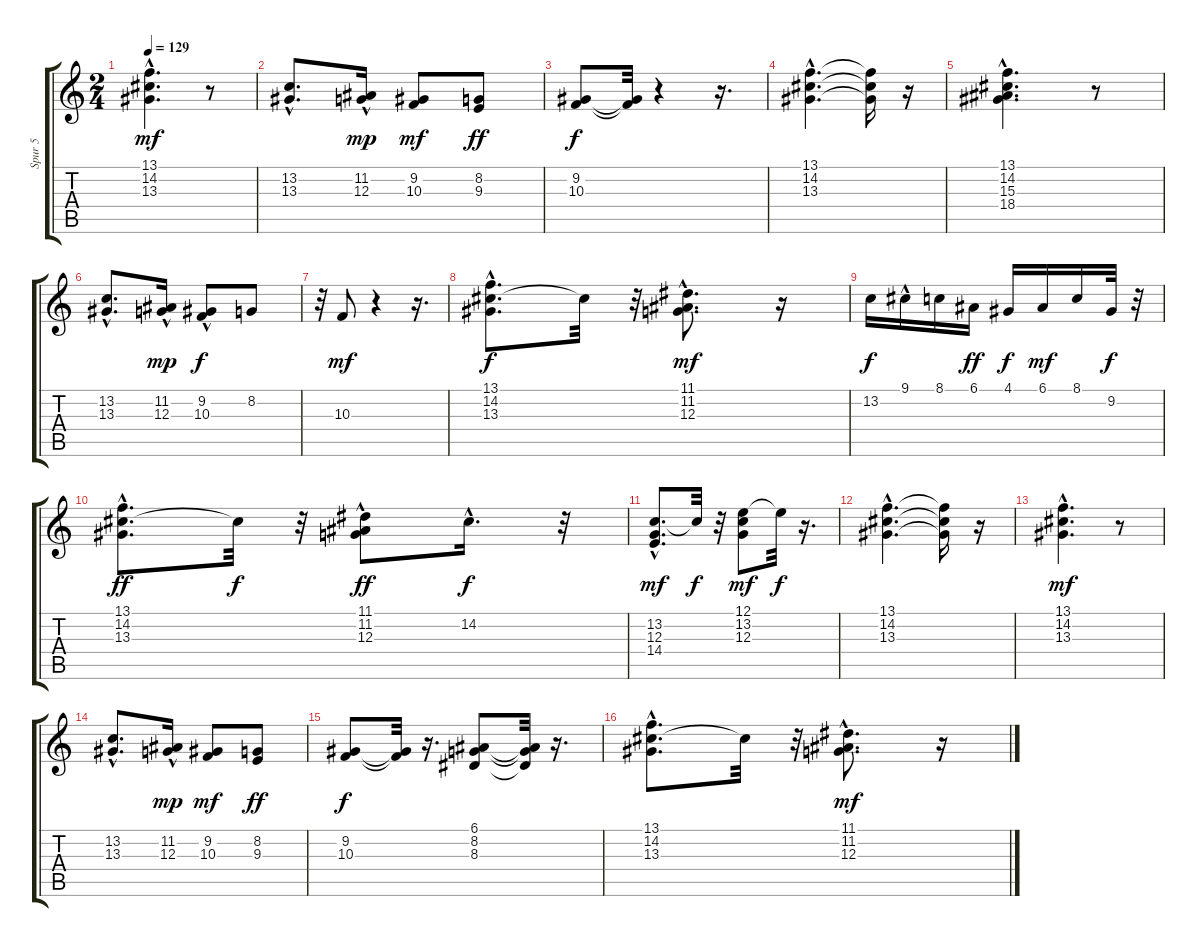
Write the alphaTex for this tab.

\track ("Spur 5" "Spur 5") {instrument accordion}
\staff {score tabs}
\tuning (E4 B3 G3 D3 A2 E2) {hide}
\ts (2 4)
\tempo 129
\clef g2
\ks c
(13.1 14.2{hac} 13.3{hac}).4{d dy mf} r.8 |
(13.2 13.3{hac}).8{d} (11.2{hac} 12.3{hac}).16{dy mp} (9.2 10.3).8{dy mf} (8.2 9.3).8{dy ff} |
(9.2 10.3).8{dy f} (9.2{t} 10.3{t}).32 r.4 r.16{d} |
(13.1{hac} 14.2{hac} 13.3{hac}).4{d} (13.1{t} 14.2{t} 13.3{t}).16 r.16 |
(13.1 14.2 15.3 18.4{hac}).4{d} r.8 |
(13.2 13.3{hac}).8{d} (11.2 12.3{hac}).16{dy mp} (9.2 10.3{hac}).8{dy f} 8.2.8 |
r.32 10.3.8{dy mf} r.4 r.16{d} |
(13.1{hac} 14.2{hac} 13.3{hac}).8{d dy f} 14.2{t}.32 r.32 (11.1{hac} 11.2{hac} 12.3).8{d dy mf} r.16 |
13.2.16{dy f} 9.1{hac}.16 8.1.16 6.1.16{dy ff} 4.1.16{dy f} 6.1.16{dy mf} 8.1.16 9.2.32{dy f} r.32 |
(13.1{hac} 14.2{hac} 13.3{hac}).8{d dy ff} 14.2{t}.32{dy f} r.32 (11.1{hac} 11.2 12.3).8{dy ff} 14.2{hac}.16{d dy f} r.32 |
(13.2{hac} 12.3 14.4{hac}).8{d dy mf} 13.2{t}.32{dy f} r.32 (12.1 13.2 12.3).8{dy mf} 12.1{t}.32{dy f} r.16{d} |
(13.1{hac} 14.2{hac} 13.3{hac}).4{d} (13.1{t} 14.2{t} 13.3{t}).16 r.16 |
(13.1 14.2{hac} 13.3{hac}).4{d dy mf} r.8 |
(13.2 13.3{hac}).8{d} (11.2{hac} 12.3{hac}).16{dy mp} (9.2 10.3).8{dy mf} (8.2 9.3).8{dy ff} |
(9.2 10.3).8{dy f} (9.2{t} 10.3{t}).32 r.16{d} (6.1 8.2 8.3).8 (6.1{t} 8.2{t} 8.3{t}).32 r.16{d} |
(13.1{hac} 14.2{hac} 13.3{hac}).8{d} 14.2{t}.32 r.32 (11.1{hac} 11.2{hac} 12.3).8{d dy mf} r.16
